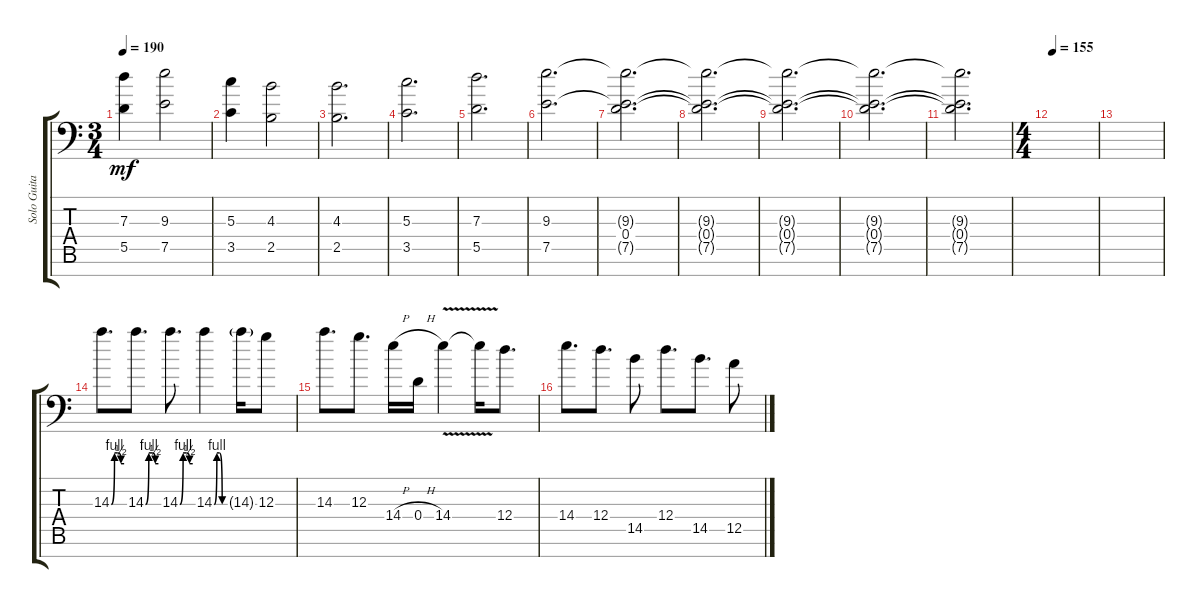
\track ("Solo Guitar" "Solo Guita") {instrument distortionguitar}
\staff {score tabs}
\tuning (E4 B3 G3 D3 A2 E2 A1) {hide}
\ts (3 4)
\tempo 190
\clef f4
\ks c
(7.3 5.5).4{dy mf} (9.3 7.5).2 |
(5.3 3.5).4 (4.3 2.5).2 |
(4.3 2.5).2{d} |
(5.3 3.5).2{d} |
(7.3 5.5).2{d} |
(9.3 7.5).2{d} |
(9.3{t} 0.4 7.5{t}).2{d} |
(9.3{t} 0.4{t} 7.5{t}).2{d} |
(9.3{t} 0.4{t} 7.5{t}).2{d} |
(9.3{t} 0.4{t} 7.5{t}).2{d} |
(9.3{t} 0.4{t} 7.5{t}).2{d} |
\ts (4 4)
\tempo 155
|
|
14.3{be (custom 0 0 15 4 30 4 45 2 60 2)}.8{d} 14.3{be (custom 0 0 15 4 30 4 45 2 60 2)}.8{d} 14.3{be (custom 0 0 15 4 30 4 45 2 60 2)}.8{d} 14.3{be (custom 0 0 15 4 30 4 45 0 60 0)}.4 14.3{g}.16 12.3.8 |
14.3.8{d} 12.3.8{d} 14.4{h}.16 0.4{h}.16 14.4{v}.4 14.4{v t}.16 12.4.8{d} |
14.4.8{d} 12.4.8{d} 14.5.8 12.4.8{d} 14.5.8{d} 12.5.8
